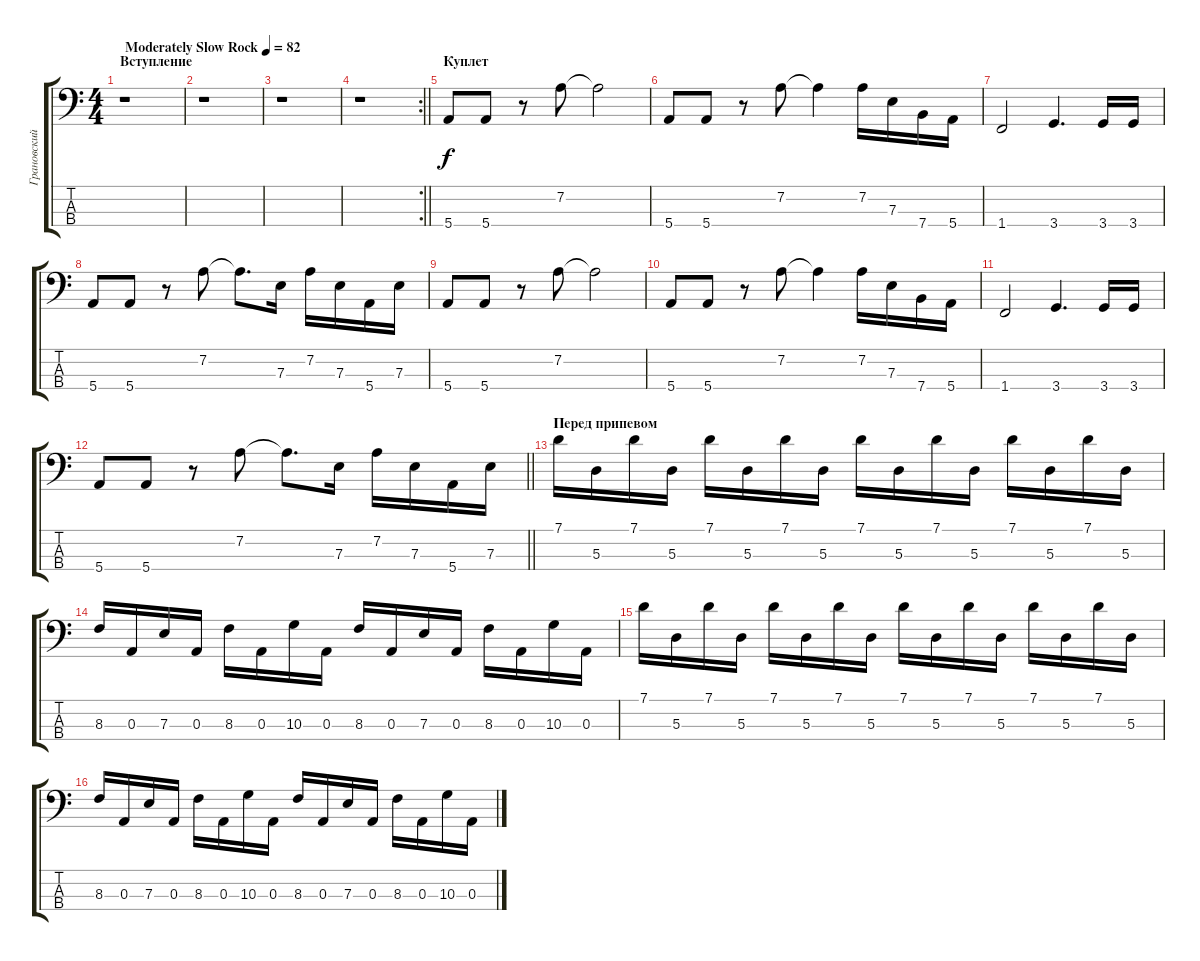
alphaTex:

\track ("Грановский" "Грановский") {instrument electricbassfinger}
\staff {score tabs}
\tuning (G2 D2 A1 E1) {hide}
\ts (4 4)
\section ("" "Вступление")
\tempo (82 "Moderately Slow Rock")
\clef f4
\ks c
r.1{dy f instrument electricbassfinger} |
r.1 |
r.1 |
\rc 2
\barLineRight lightlight
r.1 |
\section ("" "Куплет")
5.4.8 5.4.8 r.8 7.2.8 7.2{t}.2 |
5.4.8 5.4.8 r.8 7.2.8 7.2{t}.4 7.2.16 7.3.16 7.4.16 5.4.16 |
1.4.2 3.4.4{d} 3.4.16 3.4.16 |
5.4.8 5.4.8 r.8 7.2.8 7.2{t}.8{d} 7.3.16 7.2.16 7.3.16 5.4.16 7.3.16 |
5.4.8 5.4.8 r.8 7.2.8 7.2{t}.2 |
5.4.8 5.4.8 r.8 7.2.8 7.2{t}.4 7.2.16 7.3.16 7.4.16 5.4.16 |
1.4.2 3.4.4{d} 3.4.16 3.4.16 |
\barLineRight lightlight
5.4.8 5.4.8 r.8 7.2.8 7.2{t}.8{d} 7.3.16 7.2.16 7.3.16 5.4.16 7.3.16 |
\section ("" "Перед припевом")
7.1.16 5.3.16 7.1.16 5.3.16 7.1.16 5.3.16 7.1.16 5.3.16 7.1.16 5.3.16 7.1.16 5.3.16 7.1.16 5.3.16 7.1.16 5.3.16 |
8.3.16 0.3.16 7.3.16 0.3.16 8.3.16 0.3.16 10.3.16 0.3.16 8.3.16 0.3.16 7.3.16 0.3.16 8.3.16 0.3.16 10.3.16 0.3.16 |
7.1.16 5.3.16 7.1.16 5.3.16 7.1.16 5.3.16 7.1.16 5.3.16 7.1.16 5.3.16 7.1.16 5.3.16 7.1.16 5.3.16 7.1.16 5.3.16 |
8.3.16 0.3.16 7.3.16 0.3.16 8.3.16 0.3.16 10.3.16 0.3.16 8.3.16 0.3.16 7.3.16 0.3.16 8.3.16 0.3.16 10.3.16 0.3.16
